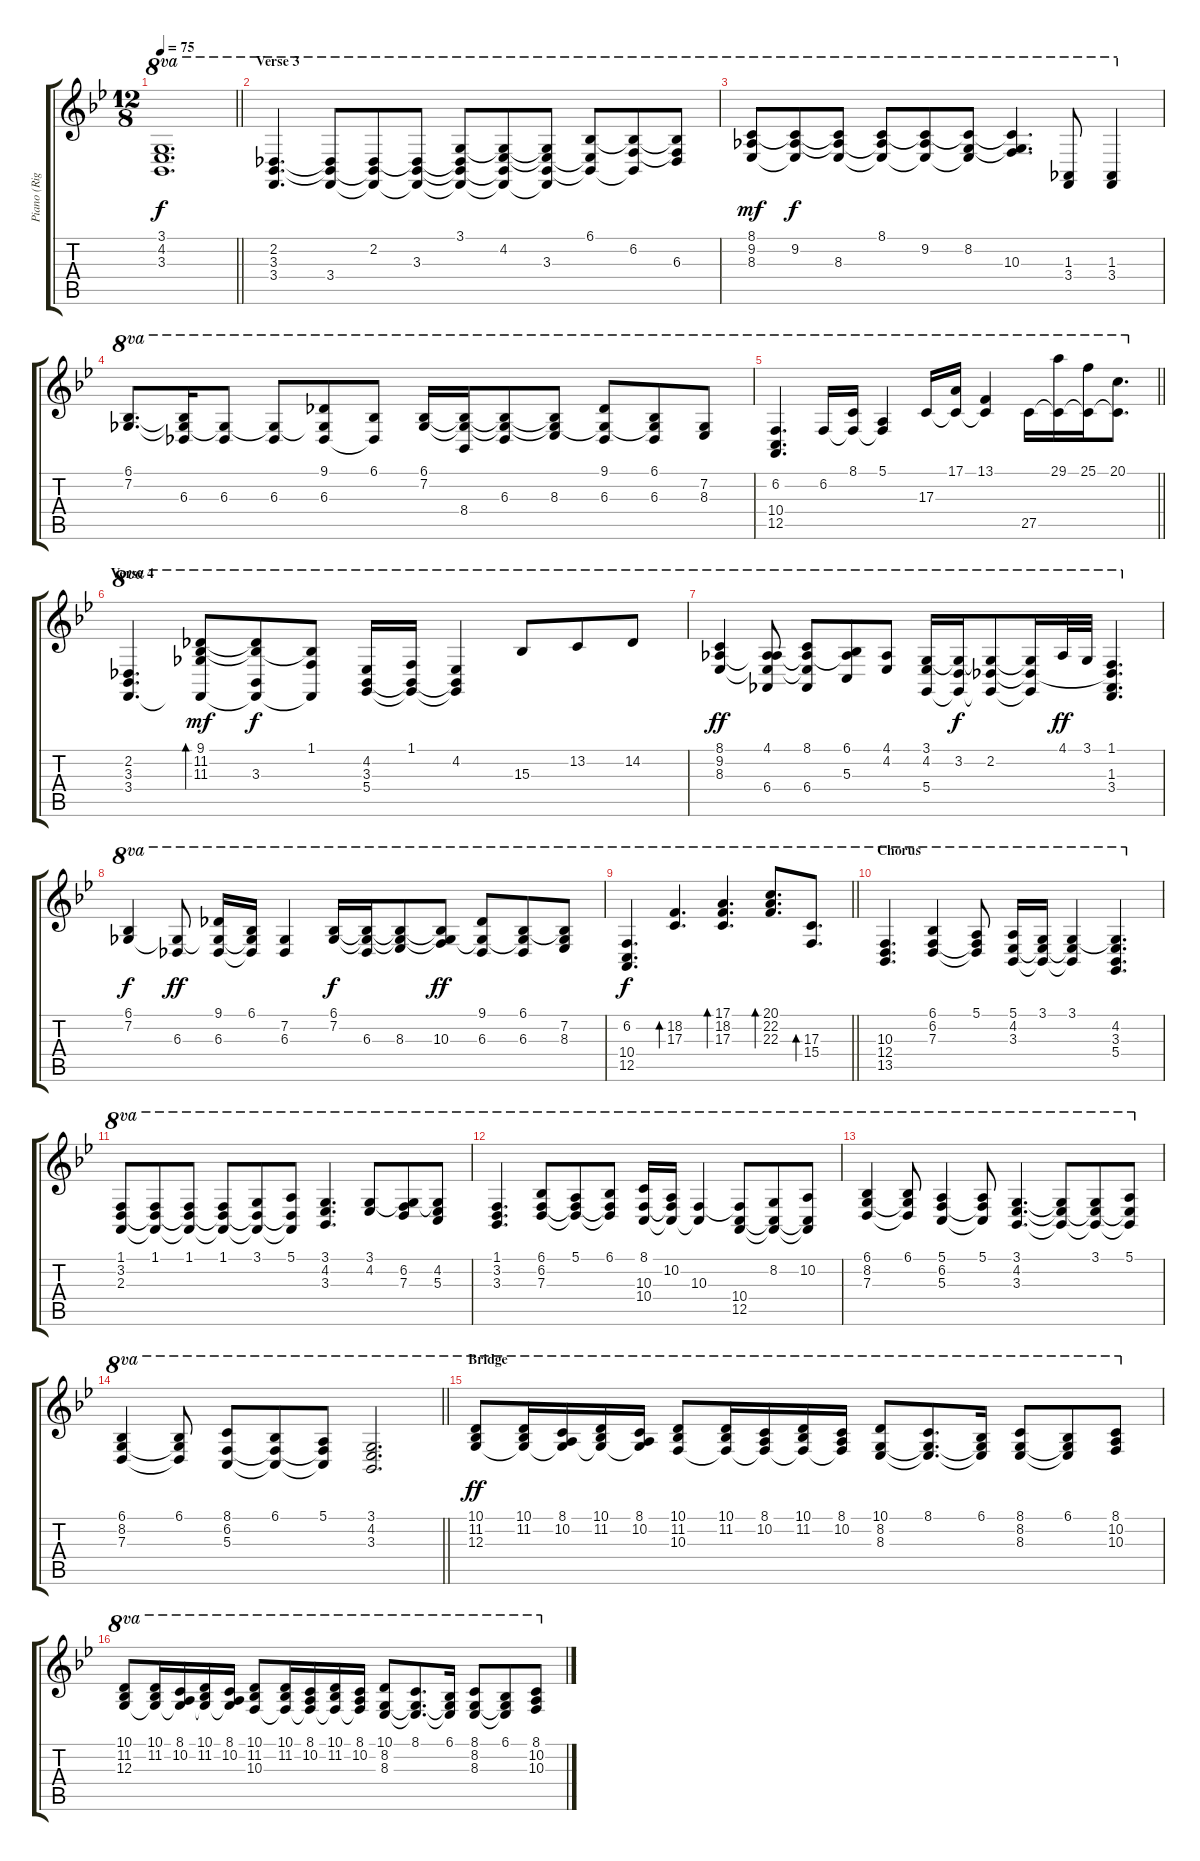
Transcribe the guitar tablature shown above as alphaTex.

\track ("Piano (Right Hand)" "Piano (Rig") {instrument acousticgrandpiano}
\staff {score tabs}
\tuning (E4 B3 G3 D3 A2 E2) {hide}
\ts (12 8)
\tempo 75
\clef g2
\barLineRight lightlight
\ks bb
(3.1 4.2 3.3).1{d ot 8va dy f} |
\section ("" "Verse 3")
(2.2 3.3 3.4).4{d ot 8va} (2.2{t} 3.3{t} 3.4).8{ot 8va} (2.2 3.3{t} 3.4{t}).8{ot 8va} (2.2{t} 3.3 3.4{t}).8{ot 8va} (3.1 2.2{t} 3.3{t} 3.4{t}).8{ot 8va} (3.1{t} 4.2 3.3{t} 3.4{t}).8{ot 8va} (3.1{t} 4.2{t} 3.3 3.4{t}).8{ot 8va} (6.1 4.2{t} 3.3{t}).8{ot 8va} (6.1{t} 6.2 3.3{t}).8{ot 8va} (6.1{t} 6.2{t} 6.3).8{ot 8va} |
(8.1 9.2 8.3).8{ot 8va dy mf} (8.1{t} 9.2 8.3{t}).8{ot 8va dy f} (8.1{t} 9.2{t} 8.3).8{ot 8va} (8.1 9.2{t} 8.3{t}).8{ot 8va} (8.1{t} 9.2 8.3{t}).8{ot 8va} (8.1{t} 8.2 8.3{t}).8{ot 8va} (8.1{t} 8.2{t} 10.3).4{d ot 8va} (1.3 3.4).8{ot 8va} (1.3 3.4).4{ot 8va} |
(6.1 7.2).8{d ot 8va} (6.1{t} 7.2{t} 6.3).16{ot 8va} (7.2{t} 6.3).8{ot 8va} (7.2{t} 6.3).8{ot 8va} (9.1 7.2{t} 6.3).8{ot 8va} (6.1 6.3{t}).8{ot 8va} (6.1 7.2).16{ot 8va} (6.1{t} 7.2{t} 8.4).16{ot 8va} (6.1{t} 7.2{t} 6.3).8{ot 8va} (6.1{t} 7.2{t} 8.3).8{ot 8va} (9.1 7.2{t} 6.3).8{ot 8va} (6.1 7.2{t} 6.3).8{ot 8va} (7.2 8.3).8{ot 8va} |
\barLineRight lightlight
(6.2 10.4 12.5).4{d ot 8va} 6.2.16{ot 8va} (8.1 6.2{t}).16{ot 8va} (5.1 6.2{t}).4{ot 8va} 17.3.16{ot 8va} (17.1 17.3{t}).16{ot 8va} (13.1 17.3{t}).4{ot 8va} 27.5.16{ot 8va} (29.1 27.5{t}).16{ot 8va} (25.1 27.5{t}).16{ot 8va} (20.1 27.5{t}).8{d ot 8va} |
\section ("" "Verse 4")
(2.2 3.3 3.4).4{d ot 8va} (9.1 11.2 11.3 3.4{t}).8{bd 240 ot 8va dy mf} (9.1{t} 11.2{t} 3.3 3.4{t}).8{ot 8va dy f} (1.1 11.2{t} 3.4{t}).8{ot 8va} (4.2 3.3 5.4).16{ot 8va} (1.1 3.3{t} 5.4{t}).16{ot 8va} (4.2 3.3{t} 5.4{t}).4{ot 8va} 15.3.8{ot 8va} 13.2.8{ot 8va} 14.2.8{ot 8va} |
(8.1 9.2 8.3).4{ot 8va dy ff} (4.1 9.2{t} 8.3{t} 6.4).8{ot 8va} (8.1 9.2{t} 8.3{t} 6.4).8{ot 8va} (6.1 9.2{t} 5.3).8{ot 8va} (4.1 4.2).8{ot 8va} (3.1 4.2 5.4).16{ot 8va} (3.1{t} 3.2 5.4{t}).16{ot 8va dy f} (3.1{t} 2.2 5.4{t}).8{ot 8va} (3.1{t} 2.2{t} 5.4{t}).16{ot 8va} 4.1.32{ot 8va dy ff} 3.1.32{ot 8va} (1.1 2.2{t} 1.3 3.4).4{d ot 8va} |
(6.1 7.2).4{ot 8va dy f} (7.2{t} 6.3).8{ot 8va dy ff} (9.1 7.2{t} 6.3).16{ot 8va} (6.1 7.2{t} 6.3{t}).16{ot 8va} (7.2 6.3).4{ot 8va} (6.1 7.2).16{ot 8va dy f} (6.1{t} 7.2{t} 6.3).16{ot 8va} (6.1{t} 7.2{t} 8.3).8{ot 8va} (6.1{t} 7.2{t} 10.3).8{ot 8va dy ff} (9.1 7.2{t} 6.3).8{ot 8va} (6.1 7.2{t} 6.3).8{ot 8va} (6.1{t} 7.2 8.3).8{ot 8va} |
\barLineRight lightlight
(6.2 10.4 12.5).4{d ot 8va dy f} (18.2 17.3).4{d bd 60 ot 8va} (17.1 18.2 17.3).4{d bd 60 ot 8va} (20.1 22.2 22.3).8{d bd 60 ot 8va} (17.3 15.4).8{d bd 60 ot 8va} |
\section ("" "Chorus")
(10.3 12.4 13.5).4{d ot 8va} (6.1 6.2 7.3).4{ot 8va} (5.1 6.2{t} 7.3{t}).8{ot 8va} (5.1 4.2 3.3).16{ot 8va} (3.1 4.2{t} 3.3{t}).16{ot 8va} (3.1 4.2{t} 3.3{t}).4{ot 8va} (3.1{t} 4.2 3.3 5.4).4{d ot 8va} |
(1.1 3.2 2.3).8{ot 8va} (1.1 3.2{t} 2.3{t}).8{ot 8va} (1.1 3.2{t} 2.3{t}).8{ot 8va} (1.1 3.2{t} 2.3{t}).8{ot 8va} (3.1 3.2{t} 2.3{t}).8{ot 8va} (5.1 3.2{t} 2.3{t}).8{ot 8va} (3.1 4.2 3.3).4{d ot 8va} (3.1 4.2).8{ot 8va} (3.1{t} 6.2 7.3).8{ot 8va} (3.1{t} 4.2 5.3).8{ot 8va} |
(1.1 3.2 3.3).4{d ot 8va} (6.1 6.2 7.3).8{ot 8va} (5.1 6.2{t} 7.3{t}).8{ot 8va} (6.1 6.2{t} 7.3{t}).8{ot 8va} (8.1 10.3 10.4).16{ot 8va} (10.2 10.3{t} 10.4{t}).16{ot 8va} (10.3 10.4{t}).4{ot 8va} (10.3{t} 10.4 12.5).8{ot 8va} (8.2 10.4{t} 12.5{t}).8{ot 8va} (10.2 10.4{t} 12.5{t}).8{ot 8va} |
(6.1 8.2 7.3).4{ot 8va} (6.1 8.2{t} 7.3{t}).8{ot 8va} (5.1 6.2 5.3).4{ot 8va} (5.1 6.2{t} 5.3{t}).8{ot 8va} (3.1 4.2 3.3).4{d ot 8va} (3.1{t} 4.2{t} 3.3{t}).8{ot 8va} (3.1 4.2{t} 3.3{t}).8{ot 8va} (5.1 4.2{t} 3.3{t}).8{ot 8va} |
\barLineRight lightlight
(6.1 8.2 7.3).4{ot 8va} (6.1 8.2{t} 7.3{t}).8{ot 8va} (8.1 6.2 5.3).8{ot 8va} (6.1 6.2{t} 5.3{t}).8{ot 8va} (5.1 6.2{t} 5.3{t}).8{ot 8va} (3.1 4.2 3.3).2{d ot 8va} |
\section ("" "Bridge")
(10.1 11.2 12.3).8{ot 8va dy ff} (10.1 11.2 12.3{t}).16{ot 8va} (8.1 10.2 12.3{t}).16{ot 8va} (10.1 11.2 12.3{t}).16{ot 8va} (8.1 10.2 12.3{t}).16{ot 8va} (10.1 11.2 10.3).8{ot 8va} (10.1 11.2 10.3{t}).16{ot 8va} (8.1 10.2 10.3{t}).16{ot 8va} (10.1 11.2 10.3{t}).16{ot 8va} (8.1 10.2 10.3{t}).16{ot 8va} (10.1 8.2 8.3).8{ot 8va} (8.1 8.2{t} 8.3{t}).8{d ot 8va} (6.1 8.2{t} 8.3{t}).16{ot 8va} (8.1 8.2 8.3).8{ot 8va} (6.1 8.2{t} 8.3{t}).8{ot 8va} (8.1 10.2 10.3).8{ot 8va} |
(10.1 11.2 12.3).8{ot 8va} (10.1 11.2 12.3{t}).16{ot 8va} (8.1 10.2 12.3{t}).16{ot 8va} (10.1 11.2 12.3{t}).16{ot 8va} (8.1 10.2 12.3{t}).16{ot 8va} (10.1 11.2 10.3).8{ot 8va} (10.1 11.2 10.3{t}).16{ot 8va} (8.1 10.2 10.3{t}).16{ot 8va} (10.1 11.2 10.3{t}).16{ot 8va} (8.1 10.2 10.3{t}).16{ot 8va} (10.1 8.2 8.3).8{ot 8va} (8.1 8.2{t} 8.3{t}).8{d ot 8va} (6.1 8.2{t} 8.3{t}).16{ot 8va} (8.1 8.2 8.3).8{ot 8va} (6.1 8.2{t} 8.3{t}).8{ot 8va} (8.1 10.2 10.3).8{ot 8va}
